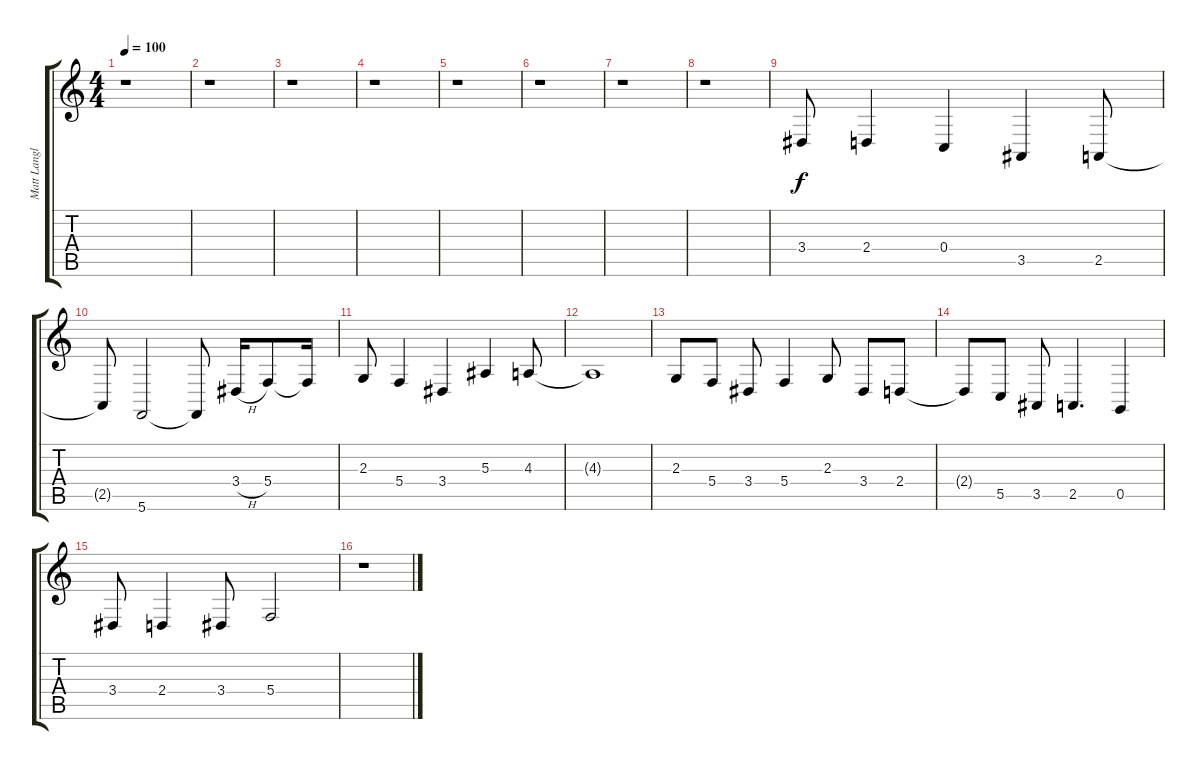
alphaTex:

\track ("Matt Langley" "Matt Langl") {instrument acousticgrandpiano}
\staff {score tabs}
\tuning (D4 A3 F3 C3 G2 C2) {hide}
\ts (4 4)
\tempo 100
\clef g2
\ks c
r.1{dy f} |
r.1 |
r.1 |
r.1 |
r.1 |
r.1 |
r.1 |
r.1 |
3.4.8 2.4.4 0.4.4 3.5.4 2.5.8 |
2.5{t}.8 5.6.2 5.6{t}.8 3.4{h}.16 5.4.8 5.4{t}.16 |
2.3.8 5.4.4 3.4.4 5.3.4 4.3.8 |
4.3{t}.1 |
2.3.8 5.4.8 3.4.8 5.4.4 2.3.8 3.4.8 2.4.8 |
2.4{t}.8 5.5.8 3.5.8 2.5.4{d} 0.5.4 |
3.4.8 2.4.4 3.4.8 5.4.2 |
r.1
